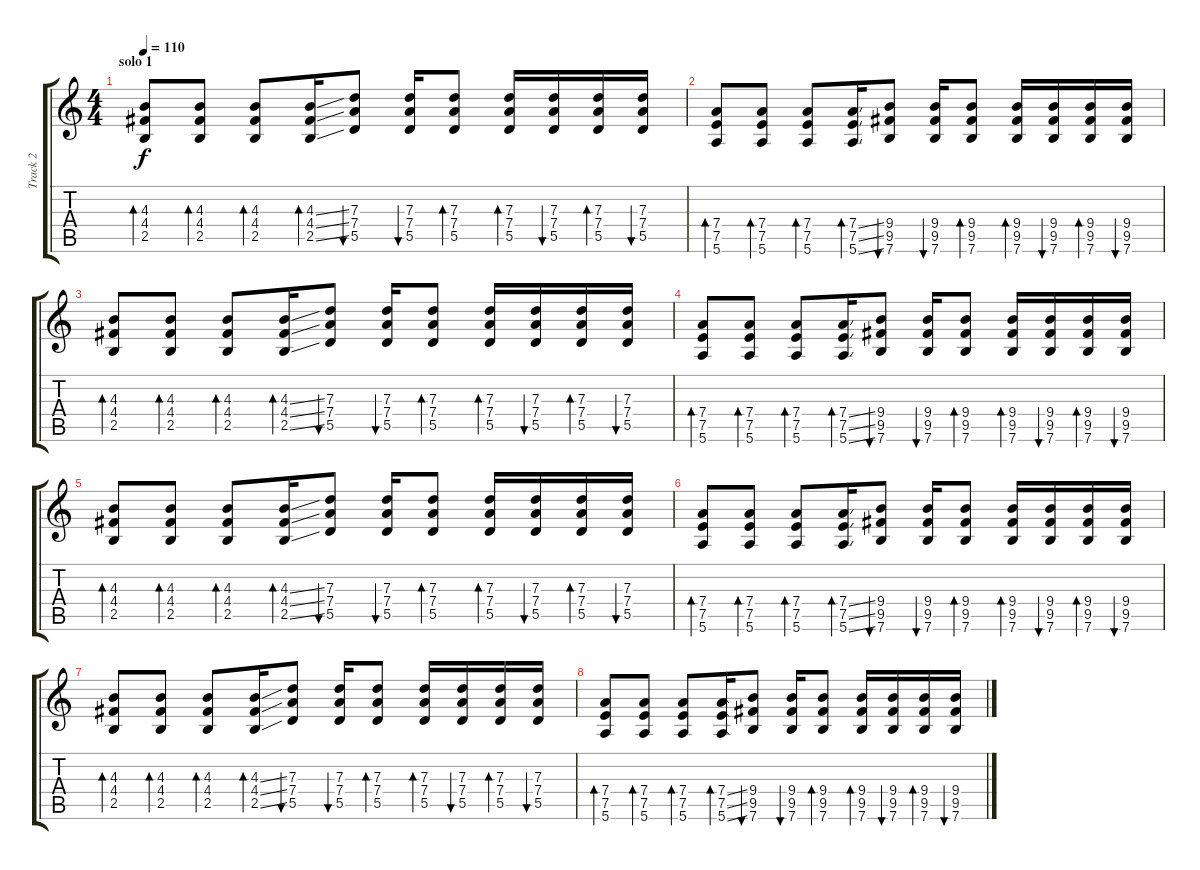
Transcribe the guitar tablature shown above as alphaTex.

\track ("Track 2" "Track 2") {instrument distortionguitar}
\staff {score tabs}
\tuning (E4 B3 G3 D3 A2 E2) {hide}
\ts (4 4)
\section ("" "solo 1")
\tempo 110
\clef g2
\ks c
(4.3 4.4 2.5).8{bd 240 dy f volume 9} (4.3 4.4 2.5).8{bd 120} (4.3 4.4 2.5).8{bd 120} (4.3{ss} 4.4{ss} 2.5{ss}).16{bd 120} (7.3 7.4 5.5).8{bu 120} (7.3 7.4 5.5).16{bu 120} (7.3 7.4 5.5).8{bd 120} (7.3 7.4 5.5).16{bd 120} (7.3 7.4 5.5).16{bu 120} (7.3 7.4 5.5).16{bd 120} (7.3 7.4 5.5).16{bu 120} |
(7.4 7.5 5.6).8{bd 240} (7.4 7.5 5.6).8{bd 240} (7.4 7.5 5.6).8{bd 240} (7.4{ss} 7.5{ss} 5.6{ss}).16{bd 120} (9.4 9.5 7.6).8{bu 120} (9.4 9.5 7.6).16{bu 120} (9.4 9.5 7.6).8{bd 120} (9.4 9.5 7.6).16{bd 120} (9.4 9.5 7.6).16{bu 120} (9.4 9.5 7.6).16{bd 120} (9.4 9.5 7.6).16{bu 120} |
(4.3 4.4 2.5).8{bd 240} (4.3 4.4 2.5).8{bd 120} (4.3 4.4 2.5).8{bd 120} (4.3{ss} 4.4{ss} 2.5{ss}).16{bd 120} (7.3 7.4 5.5).8{bu 120} (7.3 7.4 5.5).16{bu 120} (7.3 7.4 5.5).8{bd 120} (7.3 7.4 5.5).16{bd 120} (7.3 7.4 5.5).16{bu 120} (7.3 7.4 5.5).16{bd 120} (7.3 7.4 5.5).16{bu 120} |
(7.4 7.5 5.6).8{bd 240} (7.4 7.5 5.6).8{bd 240} (7.4 7.5 5.6).8{bd 240} (7.4{ss} 7.5{ss} 5.6{ss}).16{bd 120} (9.4 9.5 7.6).8{bu 120} (9.4 9.5 7.6).16{bu 120} (9.4 9.5 7.6).8{bd 120} (9.4 9.5 7.6).16{bd 120} (9.4 9.5 7.6).16{bu 120} (9.4 9.5 7.6).16{bd 120} (9.4 9.5 7.6).16{bu 120} |
(4.3 4.4 2.5).8{bd 240} (4.3 4.4 2.5).8{bd 120} (4.3 4.4 2.5).8{bd 120} (4.3{ss} 4.4{ss} 2.5{ss}).16{bd 120} (7.3 7.4 5.5).8{bu 120} (7.3 7.4 5.5).16{bu 120} (7.3 7.4 5.5).8{bd 120} (7.3 7.4 5.5).16{bd 120} (7.3 7.4 5.5).16{bu 120} (7.3 7.4 5.5).16{bd 120} (7.3 7.4 5.5).16{bu 120} |
(7.4 7.5 5.6).8{bd 240} (7.4 7.5 5.6).8{bd 240} (7.4 7.5 5.6).8{bd 240} (7.4{ss} 7.5{ss} 5.6{ss}).16{bd 120} (9.4 9.5 7.6).8{bu 120} (9.4 9.5 7.6).16{bu 120} (9.4 9.5 7.6).8{bd 120} (9.4 9.5 7.6).16{bd 120} (9.4 9.5 7.6).16{bu 120} (9.4 9.5 7.6).16{bd 120} (9.4 9.5 7.6).16{bu 120} |
(4.3 4.4 2.5).8{bd 240} (4.3 4.4 2.5).8{bd 120} (4.3 4.4 2.5).8{bd 120} (4.3{ss} 4.4{ss} 2.5{ss}).16{bd 120} (7.3 7.4 5.5).8{bu 120} (7.3 7.4 5.5).16{bu 120} (7.3 7.4 5.5).8{bd 120} (7.3 7.4 5.5).16{bd 120} (7.3 7.4 5.5).16{bu 120} (7.3 7.4 5.5).16{bd 120} (7.3 7.4 5.5).16{bu 120} |
(7.4 7.5 5.6).8{bd 240} (7.4 7.5 5.6).8{bd 240} (7.4 7.5 5.6).8{bd 240} (7.4{ss} 7.5{ss} 5.6{ss}).16{bd 120} (9.4 9.5 7.6).8{bu 120} (9.4 9.5 7.6).16{bu 120} (9.4 9.5 7.6).8{bd 120} (9.4 9.5 7.6).16{bd 120} (9.4 9.5 7.6).16{bu 120} (9.4 9.5 7.6).16{bd 120} (9.4 9.5 7.6).16{bu 120}
